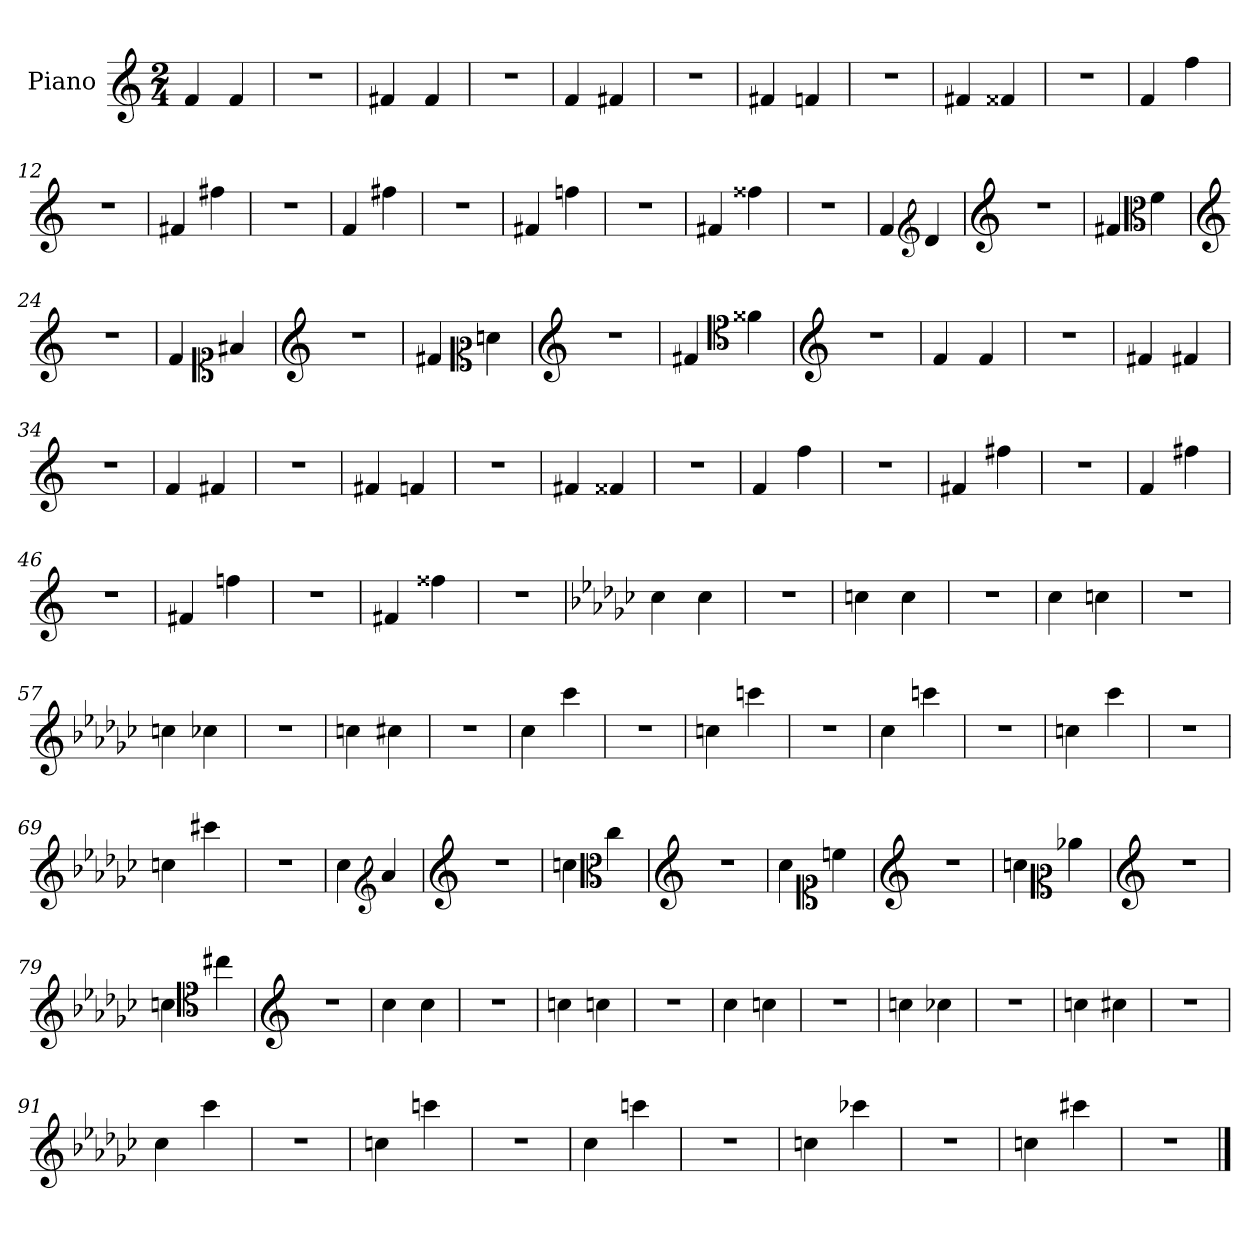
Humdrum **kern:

**kern
*part1
*staff1
*I"Piano
*I'Pno
*clefG2
*k[]
*M2/4
=1
4f/
4f/
=2
2r
=3
4f#X/
4f#/
=4
2r
=5
4f/
4f#X/
=6
2r
=7
4f#X/
4fn/
=8
2r
=9
4f#X/
4f##X/
=10
2r
=11
4f/
4ff\
=12
2r
=13
4f#X/
4ff#X\
=14
2r
!!LO:LB:g=z
=15
4f/
4ff#X\
=16
2r
=17
4f#X/
4ffni\
=18
2r
=19
4f#X/
4ff##X\
=20
2r
=21
4f/
*clefG1
4f/
=22
*clefG2
2r
=23
4f#X/
*clefC3
4f#\
=24
*clefG2
2r
=25
4f/
*clefC1
4f#X/
=26
*clefG2
2r
!!LO:LB:g=z
=27
4f#X/
*clefC2
4fn\
=28
*clefG2
2r
=29
4f#X/
*clefC4
4f##X\
=30
*clefG2
2r
=31
4f/
*8va
4ff/
=32
*X8va
2r
=33
4f#X/
*8va
4ff#X/
=34
*X8va
2r
=35
4f/
*8va
4ff#X/
=36
*X8va
2r
=37
4f#X/
*8va
4ff/
=38
*X8va
2r
!!LO:LB:g=z
=39
4f#X/
*8va
4ff##X/
=40
*X8va
2r
=41
4f/
*8ba
4f\
=42
*X8ba
2r
=43
4f#X/
*8ba
4f#\
=44
*X8ba
2r
=45
4f/
*8ba
4f#X\
=46
*X8ba
2r
=47
4f#X/
*8ba
4fn\
=48
*X8ba
2r
=49
4f#X/
*8ba
4f##X\
=50
*X8ba
2r
=51
*k[b-e-a-d-g-c-]
*G-:
4cc-\
4cc-\
=52
2r
!!LO:LB:g=z
=53
4ccn\
4cc\
=54
2r
=55
4cc-\
4ccn\
=56
2r
=57
4ccn\
4cc-X\
=58
2r
=59
4ccn\
4cc#X\
=60
2r
=61
4cc-\
4ccc-\
=62
2r
=63
4ccn\
4cccn\
=64
2r
=65
4cc-\
4cccn\
=66
2r
!!LO:LB:g=z
=67
4ccn\
4ccc-i\
=68
2r
=69
4ccn\
4ccc#X\
=70
2r
=71
4cc-\
*clefG1
4cc-/
=72
*clefG2
2r
=73
4ccn\
*clefC3
4cc\
=74
*clefG2
2r
=75
4cc-\
*clefC1
4ccn\
=76
*clefG2
2r
!!LO:LB:g=z
=77
4ccn\
*clefC2
4cc-X\
=78
*clefG2
2r
=79
4ccn\
*clefC4
4cc#X\
=80
*clefG2
2r
=81
4cc-\
*8va
4ccc-\
=82
*X8va
2r
=83
4ccn\
*8va
4cccn\
=84
*X8va
2r
=85
4cc-\
*8va
4cccn\
=86
*X8va
2r
=87
4ccn\
*8va
4ccc-\
=88
*X8va
2r
!!LO:LB:g=z
=89
4ccn\
*8va
4ccc#X\
=90
*X8va
2r
=91
4cc-\
*8ba
4cc-\
=92
*X8ba
2r
=93
4ccn\
*8ba
4cc\
=94
*X8ba
2r
=95
4cc-\
*8ba
4ccn\
=96
*X8ba
2r
=97
4ccn\
*8ba
4cc-X\
=98
*X8ba
2r
=99
4ccn\
*8ba
4cc#X\
=100
*X8ba
2r
==
*-
